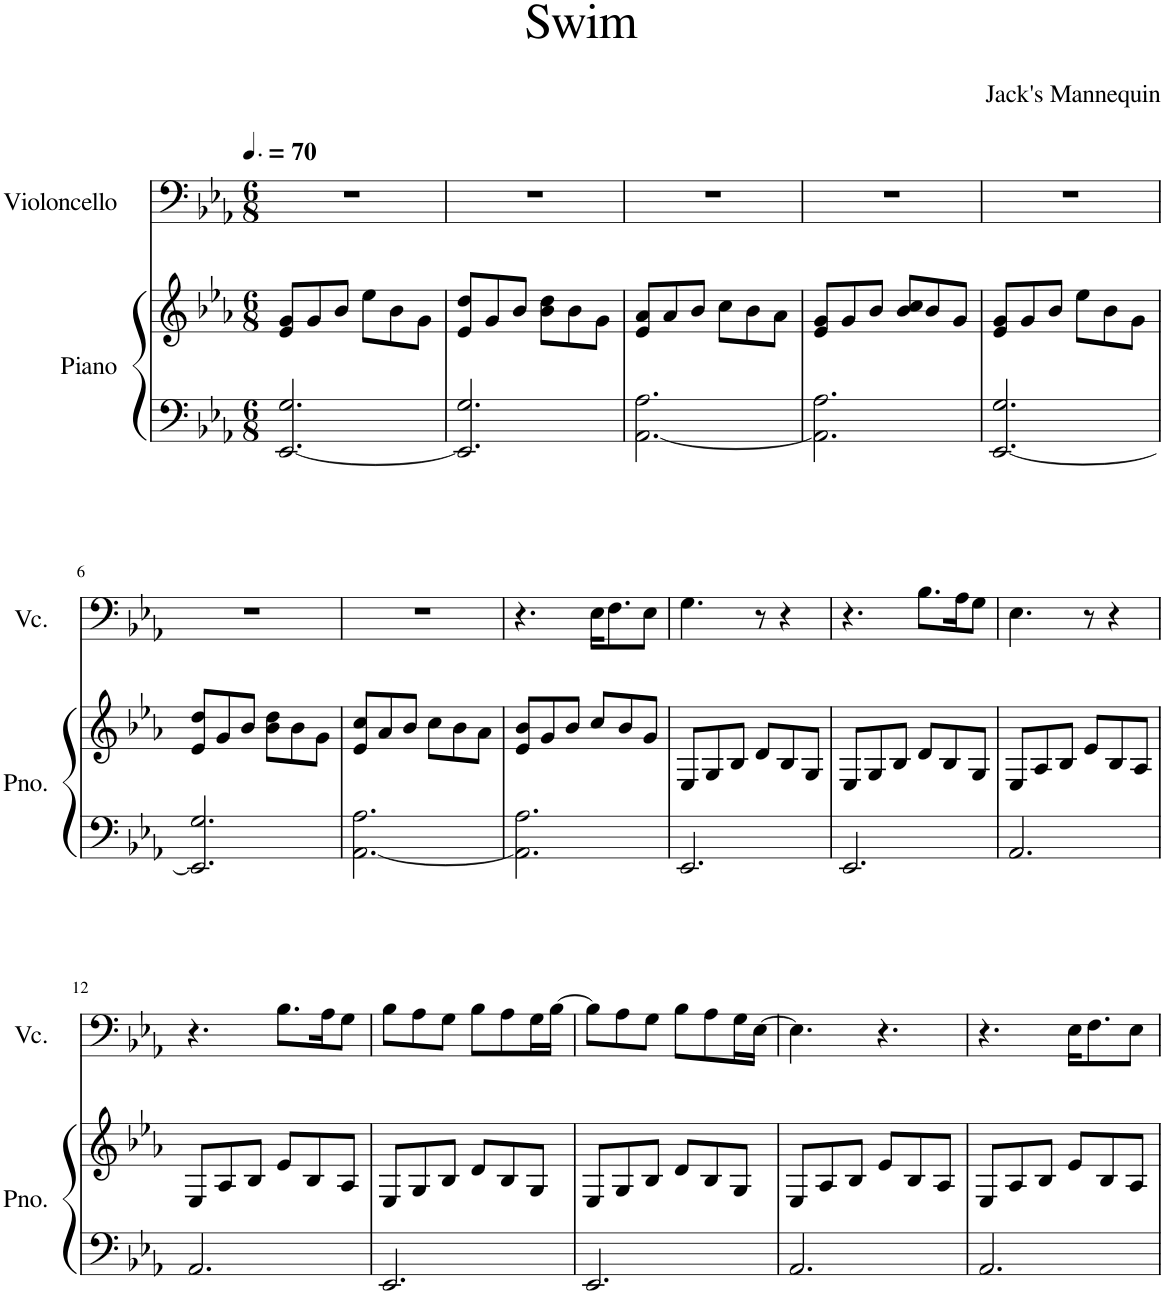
**kern	**kern	**kern
*part2	*part2	*part1
*staff3	*staff2	*staff1
*I"Piano	*	*I"Violoncello
*I'Pno.	*	*I'Vc.
*clefF4	*clefG2	*clefF4
*k[b-e-a-]	*k[b-e-a-]	*k[b-e-a-]
*M6/8	*M6/8	*M6/8
*MM105	*MM105	*MM105
=1	=1	=1
[2.EE-/ 2.G/	8e-/ 8g/L	2.r
.	8g/	.
.	8b-/J	.
.	8ee-\L	.
.	8b-\	.
.	8g\J	.
=2	=2	=2
2.EE-/] 2.G/	8e-/ 8dd/L	2.r
.	8g/	.
.	8b-/J	.
.	8b-\ 8dd\L	.
.	8b-\	.
.	8g\J	.
=3	=3	=3
[2.AA-\ 2.A-\	8e-/ 8a-/L	2.r
.	8a-/	.
.	8b-/J	.
.	8cc\L	.
.	8b-\	.
.	8a-\J	.
=4	=4	=4
2.AA-\] 2.A-\	8e-/ 8g/L	2.r
.	8g/	.
.	8b-/J	.
.	8b-/ 8cc/L	.
.	8b-/	.
.	8g/J	.
=5	=5	=5
[2.EE-/ 2.G/	8e-/ 8g/L	2.r
.	8g/	.
.	8b-/J	.
.	8ee-\L	.
.	8b-\	.
.	8g\J	.
!!LO:LB:g=z
=6	=6	=6
2.EE-/] 2.G/	8e-/ 8dd/L	2.r
.	8g/	.
.	8b-/J	.
.	8b-\ 8dd\L	.
.	8b-\	.
.	8g\J	.
=7	=7	=7
[2.AA-\ 2.A-\	8e-/ 8cc/L	2.r
.	8a-/	.
.	8b-/J	.
.	8cc\L	.
.	8b-\	.
.	8a-\J	.
=8	=8	=8
2.AA-\] 2.A-\	8e-/ 8b-/L	4.r
.	8g/	.
.	8b-/J	.
.	8cc/L	16E-\KL
.	.	8.F\
.	8b-/	.
.	8g/J	8E-\J
=9	=9	=9
2.EE-/	8E-/L	4.G\
.	8G/	.
.	8B-/J	.
.	8d/L	8r
.	8B-/	4r
.	8G/J	.
=10	=10	=10
2.EE-/	8E-/L	4.r
.	8G/	.
.	8B-/J	.
.	8d/L	8.B-\L
.	8B-/	.
.	.	16A-\K
.	8G/J	8G\J
=11	=11	=11
2.AA-/	8E-/L	4.E-\
.	8A-/	.
.	8B-/J	.
.	8e-/L	8r
.	8B-/	4r
.	8A-/J	.
!!LO:LB:g=z
=12	=12	=12
2.AA-/	8E-/L	4.r
.	8A-/	.
.	8B-/J	.
.	8e-/L	8.B-\L
.	8B-/	.
.	.	16A-\K
.	8A-/J	8G\J
=13	=13	=13
2.EE-/	8E-/L	8B-\L
.	8G/	8A-\
.	8B-/J	8G\J
.	8d/L	8B-\L
.	8B-/	8A-\
.	8G/J	16G\L
.	.	[16B-\JJ
=14	=14	=14
2.EE-/	8E-/L	8B-\L]
.	8G/	8A-\
.	8B-/J	8G\J
.	8d/L	8B-\L
.	8B-/	8A-\
.	8G/J	16G\L
.	.	[16E-\JJ
=15	=15	=15
2.AA-/	8E-/L	4.E-\]
.	8A-/	.
.	8B-/J	.
.	8e-/L	4.r
.	8B-/	.
.	8A-/J	.
=16	=16	=16
2.AA-/	8E-/L	4.r
.	8A-/	.
.	8B-/J	.
.	8e-/L	16E-\KL
.	.	8.F\
.	8B-/	.
.	8A-/J	8E-\J
=	=	=
*-	*-	*-
